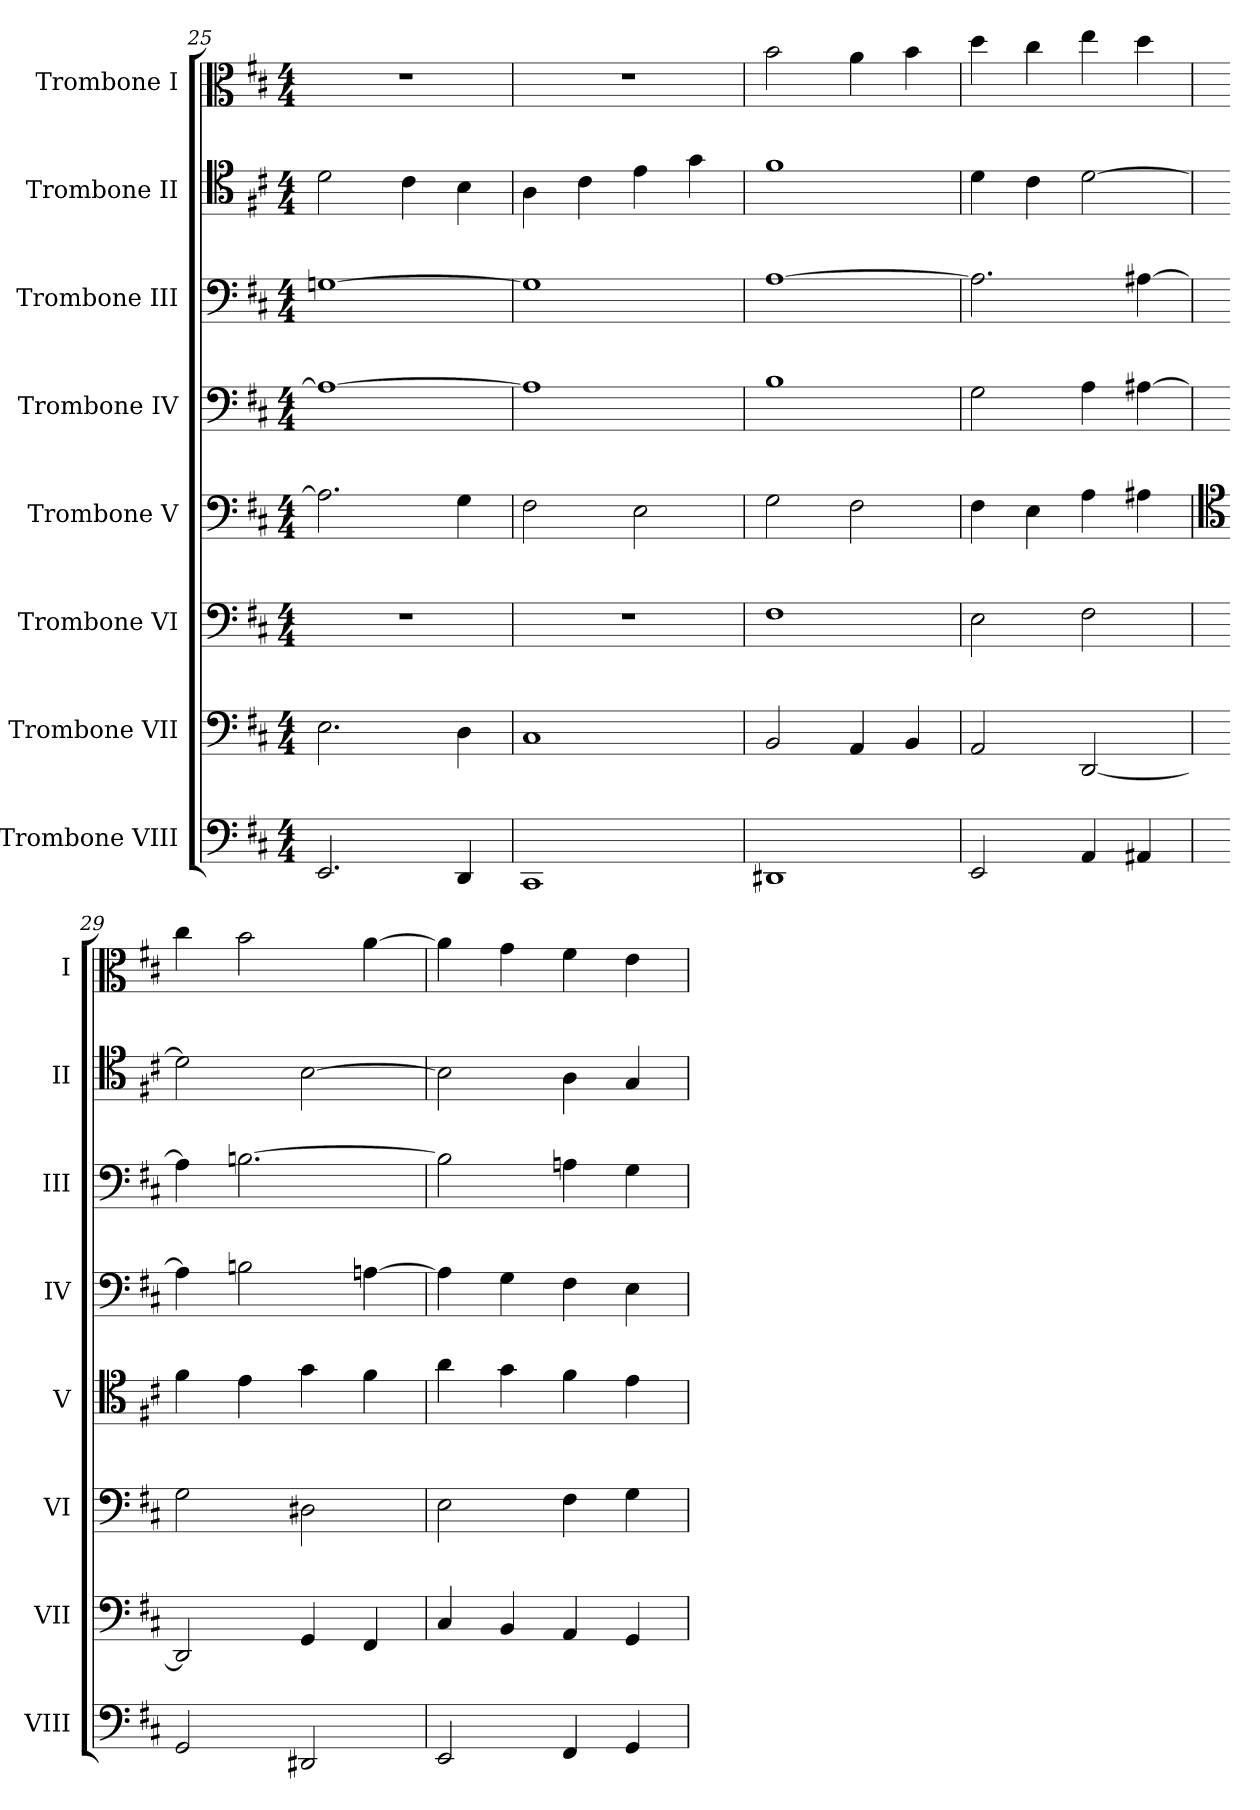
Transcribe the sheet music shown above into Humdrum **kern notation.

**kern	**kern	**kern	**kern	**kern	**kern	**kern	**kern
*part8	*part7	*part6	*part5	*part4	*part3	*part2	*part1
*staff8	*staff7	*staff6	*staff5	*staff4	*staff3	*staff2	*staff1
*I"Trombone VIII	*I"Trombone VII	*I"Trombone VI	*I"Trombone V	*I"Trombone IV	*I"Trombone III	*I"Trombone II	*I"Trombone I
*I'VIII	*I'VII	*I'VI	*I'V	*I'IV	*I'III	*I'II	*I'I
*clefF4	*clefF4	*clefF4	*clefF4	*clefF4	*clefF4	*clefC4	*clefC3
*k[f#c#]	*k[f#c#]	*k[f#c#]	*k[f#c#]	*k[f#c#]	*k[f#c#]	*k[f#c#]	*k[f#c#]
*M4/4	*M4/4	*M4/4	*M4/4	*M4/4	*M4/4	*M4/4	*M4/4
=25	=25	=25	=25	=25	=25	=25	=25
2.EE/	2.E\	1r	2.A\]	1A_	[1Gni	2d\	1r
.	.	.	.	.	.	4c#\	.
4DD/	4D\	.	4G\	.	.	4B\	.
=26	=26	=26	=26	=26	=26	=26	=26
1CC#	1C#	1r	2F#\	1A]	1G]	4A\	1r
.	.	.	.	.	.	4c#\	.
.	.	.	2E\	.	.	4e\	.
.	.	.	.	.	.	4g\	.
=27	=27	=27	=27	=27	=27	=27	=27
*	*	*	*	*	*	*	*MM55
1DD#X	2BB/	1F#	2G\	1B	[1A	1f#	2b\
.	4AA/	.	2F#\	.	.	.	4a\
.	4BB/	.	.	.	.	.	4b\
=28	=28	=28	=28	=28	=28	=28	=28
2EE/	2AA/	2E\	4F#\	2G\	2.A\]	4d\	4dd\
.	.	.	4E\	.	.	4c#\	4cc#\
4AA/	[2DD/	2F#\	4A\	4A\	.	[2d\	4ee\
4AA#X/	.	.	4A#X\	[4A#X\	[4A#X\	.	4dd\
=29	=29	=29	=29	=29	=29	=29	=29
*	*	*	*clefC4	*	*	*	*
2GG/	2DD/]	2G\	4f#\	4A#\]	4A#\]	2d\]	4cc#\
.	.	.	4e\	2Bn\	[2.Bn\	.	2b\
2DD#X/	4GG/	2D#X\	4g\	.	.	[2B\	.
.	4FF#/	.	4f#\	[4Ani\	.	.	[4a\
=30	=30	=30	=30	=30	=30	=30	=30
2EE/	4C#/	2E\	4a\	4A\]	2B\]	2B\]	4a\]
.	4BB/	.	4g\	4G\	.	.	4g\
4FF#/	4AA/	4F#\	4f#\	4F#\	4Ani\	4A\	4f#\
4GG/	4GG/	4G\	4e\	4E\	4G\	4G/	4e\
=	=	=	=	=	=	=	=
*-	*-	*-	*-	*-	*-	*-	*-
